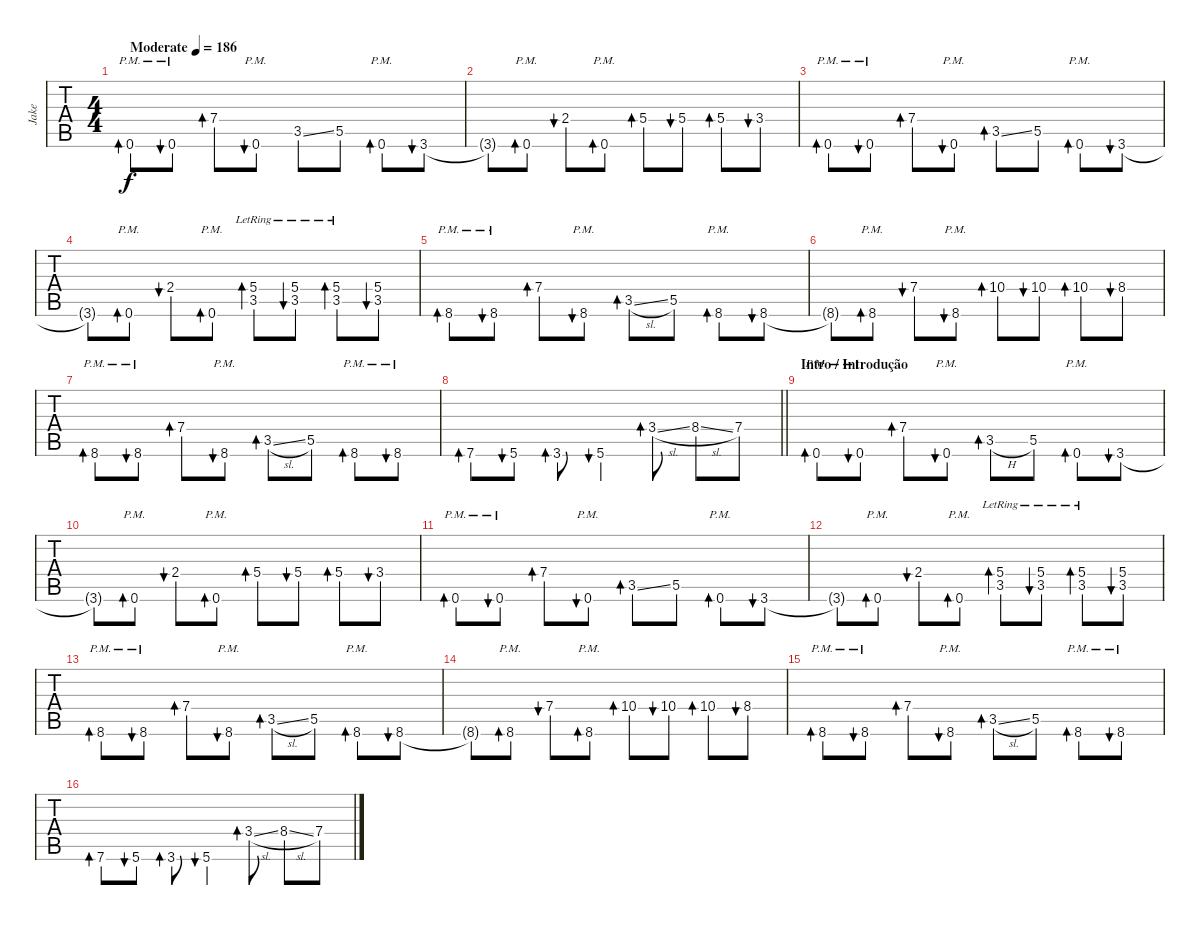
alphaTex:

\track ("Jake" "Jake") {instrument distortionguitar}
\staff {tabs}
\tuning (Eb4 Bb3 Gb3 Db3 Ab2 Db2) {hide}
\ts (4 4)
\tempo (186 "Moderate")
\clef g2
\ks c
0.6{pm}.8{bd 60 dy f instrument distortionguitar} 0.6{pm}.8{bu 60} 7.4.8{bd 60} 0.6{pm}.8{bu 60} 3.5{ss}.8 5.5.8 0.6{pm}.8{bd 60} 3.6.8{bu 60} |
3.6{t}.8 0.6{pm}.8{bd 60} 2.4.8{bu 60} 0.6{pm}.8{bd 60} 5.4.8{bd 60} 5.4.8{bu 60} 5.4.8{bd 60} 3.4.8{bu 60} |
0.6{pm}.8{bd 60} 0.6{pm}.8{bu 60} 7.4.8{bd 60} 0.6{pm}.8{bu 60} 3.5{ss}.8{bd 60} 5.5.8 0.6{pm}.8{bd 60} 3.6.8{bu 60} |
3.6{t}.8 0.6{pm}.8{bd 60} 2.4.8{bu 60} 0.6{pm}.8{bd 60} (5.4 3.5{lr}).8{bd 60} (5.4 3.5{lr}).8{bu 60} (5.4 3.5{lr}).8{bd 60} (5.4 3.5).8{bu 60} |
8.6{pm}.8{bd 60} 8.6{pm}.8{bu 60} 7.4.8{bd 60} 8.6{pm}.8{bu 60} 3.5{sl}.8{bd 60} 5.5.8 8.6{pm}.8{bd 60} 8.6.8{bu 60} |
8.6{t}.8 8.6{pm}.8{bd 60} 7.4.8{bu 60} 8.6{pm}.8{bu 60} 10.4.8{bd 60} 10.4.8{bu 60} 10.4.8{bd 60} 8.4.8{bu 60} |
8.6{pm}.8{bd 60} 8.6{pm}.8{bu 60} 7.4.8{bd 60} 8.6{pm}.8{bu 60} 3.5{sl}.8{bd 60} 5.5.8 8.6{pm}.8{bd 60} 8.6{pm}.8{bu 60} |
\barLineRight lightlight
7.6.8{bd 60} 5.6.8{bu 60} 3.6.8{bd 60} 5.6.4{bu 60} 3.4{sl}.8{bd 60} 8.4{sl}.8 7.4.8 |
\section ("" "Intro / Introdução")
0.6{pm}.8{bd 60} 0.6{pm}.8{bu 60} 7.4.8{bd 60} 0.6{pm}.8{bu 60} 3.5{h}.8{bd 60} 5.5.8 0.6{pm}.8{bd 60} 3.6.8{bu 60} |
3.6{t}.8 0.6{pm}.8{bd 60} 2.4.8{bu 60} 0.6{pm}.8{bd 60} 5.4.8{bd 60} 5.4.8{bu 60} 5.4.8{bd 60} 3.4.8{bu 60} |
0.6{pm}.8{bd 60} 0.6{pm}.8{bu 60} 7.4.8{bd 60} 0.6{pm}.8{bu 60} 3.5{ss}.8{bd 60} 5.5.8 0.6{pm}.8{bd 60} 3.6.8{bu 60} |
3.6{t}.8 0.6{pm}.8{bd 60} 2.4.8{bu 60} 0.6{pm}.8{bd 60} (5.4 3.5{lr}).8{bd 60} (5.4 3.5{lr}).8{bu 60} (5.4 3.5{lr}).8{bd 60} (5.4 3.5).8{bu 60} |
8.6{pm}.8{bd 60} 8.6{pm}.8{bu 60} 7.4.8{bd 60} 8.6{pm}.8{bu 60} 3.5{sl}.8{bd 60} 5.5.8 8.6{pm}.8{bd 60} 8.6.8{bu 60} |
8.6{t}.8 8.6{pm}.8{bd 60} 7.4.8{bu 60} 8.6{pm}.8{bd 60} 10.4.8{bd 60} 10.4.8{bu 60} 10.4.8{bd 60} 8.4.8{bu 60} |
8.6{pm}.8{bd 60} 8.6{pm}.8{bu 60} 7.4.8{bd 60} 8.6{pm}.8{bu 60} 3.5{sl}.8{bd 60} 5.5.8 8.6{pm}.8{bd 60} 8.6{pm}.8{bu 60} |
7.6.8{bd 60} 5.6.8{bu 60} 3.6.8{bd 60} 5.6.4{bu 60} 3.4{sl}.8{bd 60} 8.4{sl}.8 7.4.8
